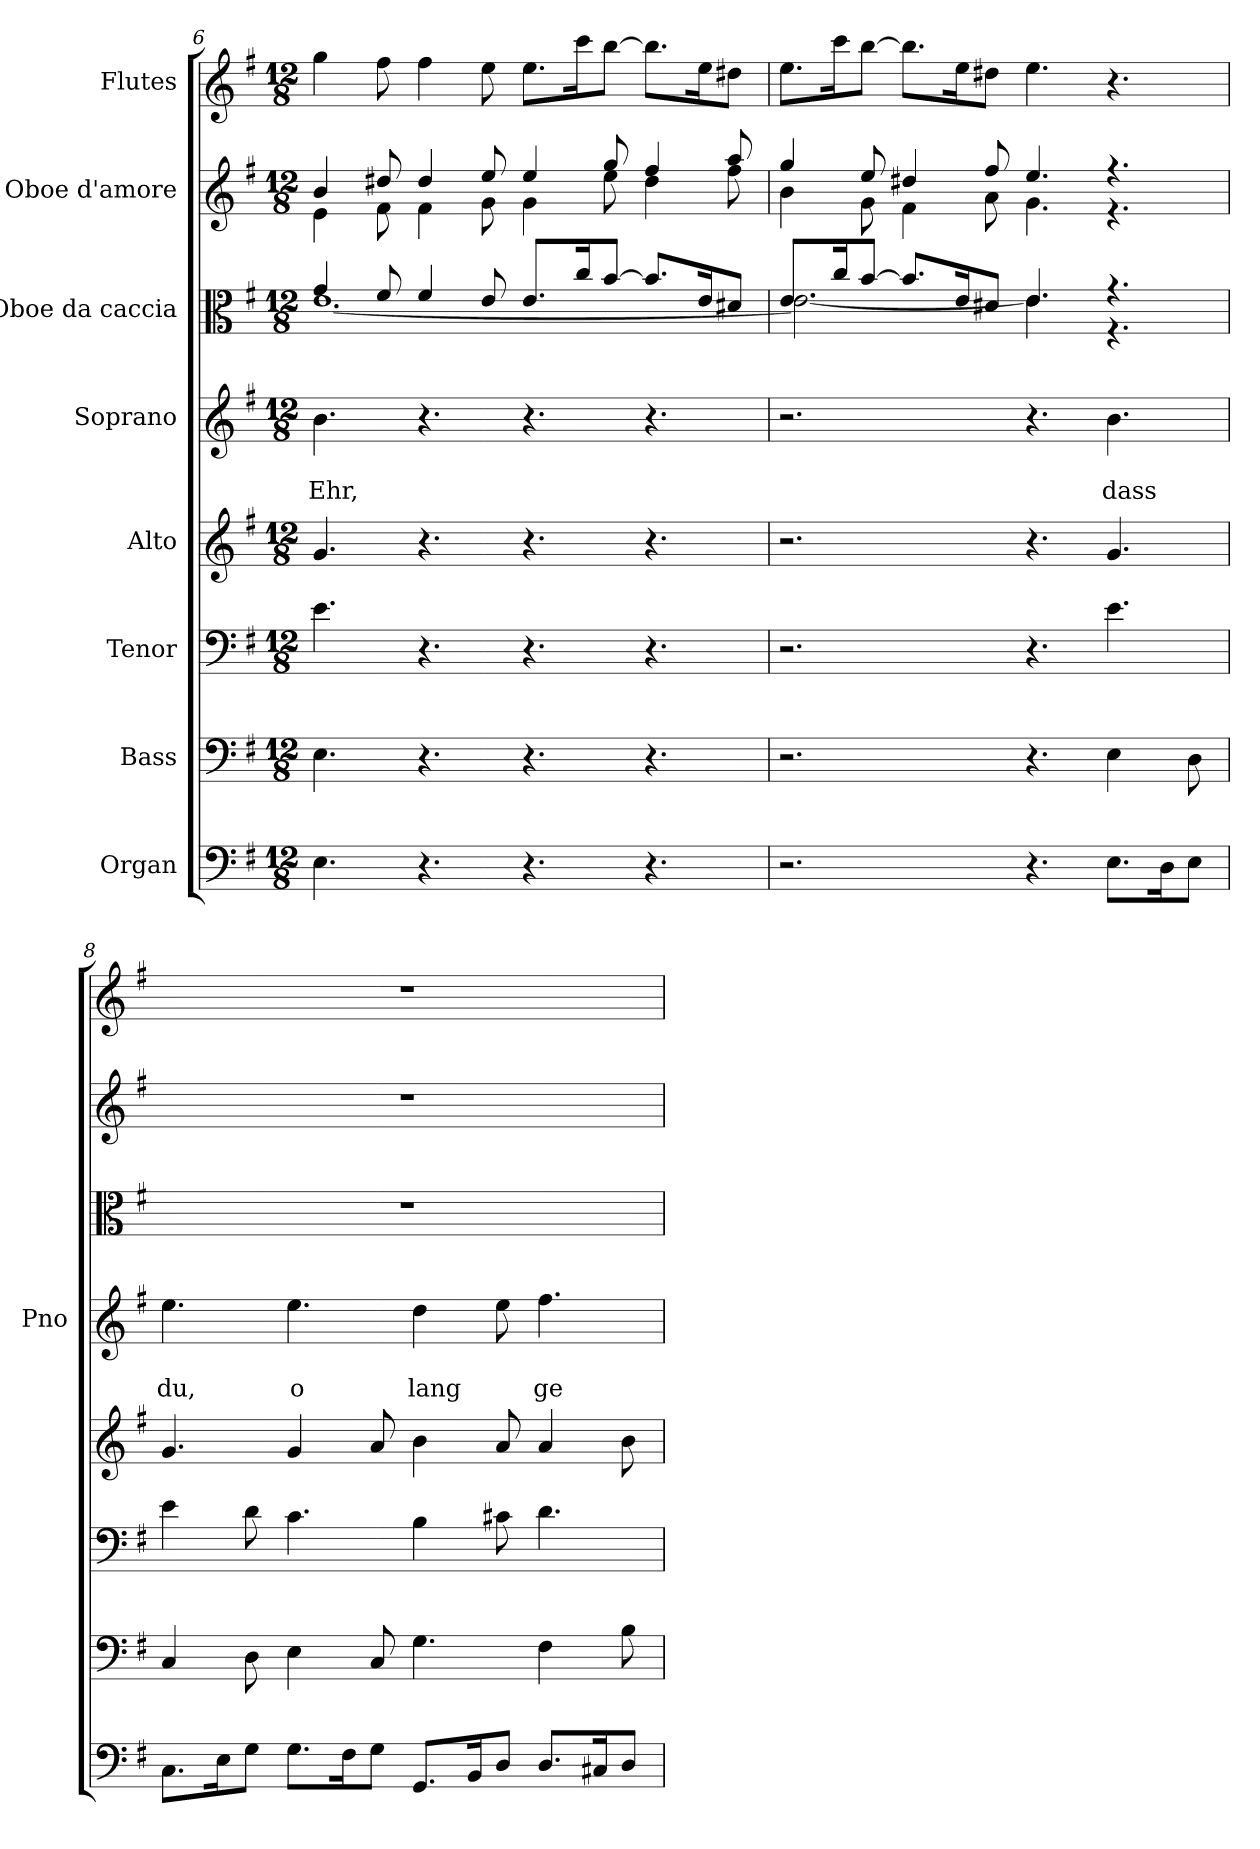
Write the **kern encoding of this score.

**kern	**kern	**kern	**kern	**kern	**text	**text	**kern	**kern	**kern
*part8	*part7	*part6	*part5	*part4	*part4	*part4	*part3	*part2	*part1
*staff8	*staff7	*staff6	*staff5	*staff4	*staff4	*staff4	*staff3	*staff2	*staff1
*I"Organ	*I"Bass	*I"Tenor	*I"Alto	*I"Soprano	*	*	*I"Oboe da caccia	*I"Oboe d'amore	*I"Flutes
*	*	*	*	*I'Pno	*	*	*	*	*
!!LO:PB:g=z
*clefF4	*clefF4	*clefF4	*clefG2	*clefG2	*	*	*clefC3	*clefG2	*clefG2
*k[f#]	*k[f#]	*k[f#]	*k[f#]	*k[f#]	*	*	*k[f#]	*k[f#]	*k[f#]
*G:	*G:	*G:	*G:	*G:	*	*	*G:	*G:	*G:
*M12/8	*M12/8	*M12/8	*M12/8	*M12/8	*	*	*M12/8	*M12/8	*M12/8
=6	=6	=6	=6	=6	=6	=6	=6	=6	=6
*	*	*	*	*	*	*	*^	*^	*
4.E\	4.E\	4.e\	4.g/	4.b\	.	Ehr,	4g/	[1.e	4b/	4e\	4gg\
.	.	.	.	.	.	.	8f#/	.	8dd#X/	8f#\	8ff#\
4.r	4.r	4.r	4.r	4.r	.	.	4f#/	.	4dd#/	4f#\	4ff#\
.	.	.	.	.	.	.	8e/	.	8ee/	8g\	8ee\
4.r	4.r	4.r	4.r	4.r	.	.	8.e/L	.	4ee/	4g\	8.ee\L
.	.	.	.	.	.	.	16cc/k	.	.	.	16ccc\k
.	.	.	.	.	.	.	[8b/J	.	8gg/	8ee\	[8bb\J
4.r	4.r	4.r	4.r	4.r	.	.	8.b/L]	.	4ff#/	4dd#\	8.bb\L]
.	.	.	.	.	.	.	16e/k	.	.	.	16ee\k
.	.	.	.	.	.	.	8d#X/J	.	8aa/	8ff#\	8dd#X\J
=7	=7	=7	=7	=7	=7	=7	=7	=7	=7	=7	=7
2.r	2.r	2.r	2.r	2.r	.	.	8.e/L	2.e\_	4gg/	4b\	8.ee\L
.	.	.	.	.	.	.	16cc/k	.	.	.	16ccc\k
.	.	.	.	.	.	.	[8b/J	.	8ee/	8g\	[8bb\J
.	.	.	.	.	.	.	8.b/L]	.	4dd#X/	4f#\	8.bb\L]
.	.	.	.	.	.	.	16e/k	.	.	.	16ee\k
.	.	.	.	.	.	.	8d#X/J	.	8ff#/	8a\	8dd#X\J
4.r	4.r	4.r	4.r	4.r	.	.	4.e/	4.e\]	4.ee/	4.g\	4.ee\
8.E\L	4E\	4.e\	4.g/	4.b\	.	dass	4.r	4.r	4.r	4.r	4.r
16D\k	.	.	.	.	.	.	.	.	.	.	.
8E\J	8D\	.	.	.	.	.	.	.	.	.	.
*	*	*	*	*	*	*	*v	*v	*	*	*
*	*	*	*	*	*	*	*	*v	*v	*
=8	=8	=8	=8	=8	=8	=8	=8	=8	=8
8.C\L	4C/	4e\	4.g/	4.ee\	.	du,	1.r	1.r	1.r
16E\k	.	.	.	.	.	.	.	.	.
8G\J	8D\	8d\	.	.	.	.	.	.	.
8.G\L	4E\	4.c\	4g/	4.ee\	.	o	.	.	.
16F#\k	.	.	.	.	.	.	.	.	.
8G\J	8C/	.	8a/	.	.	.	.	.	.
8.GG/L	4.G\	4B\	4b\	4dd\	.	lang	.	.	.
16BB/k	.	.	.	.	.	.	.	.	.
8D/J	.	8c#X\	8a/	8ee\	.	.	.	.	.
8.D/L	4F#\	4.d\	4a/	4.ff#\	.	ge-	.	.	.
16C#X/k	.	.	.	.	.	.	.	.	.
8D/J	8B\	.	8b\	.	.	.	.	.	.
=	=	=	=	=	=	=	=	=	=
*-	*-	*-	*-	*-	*-	*-	*-	*-	*-
